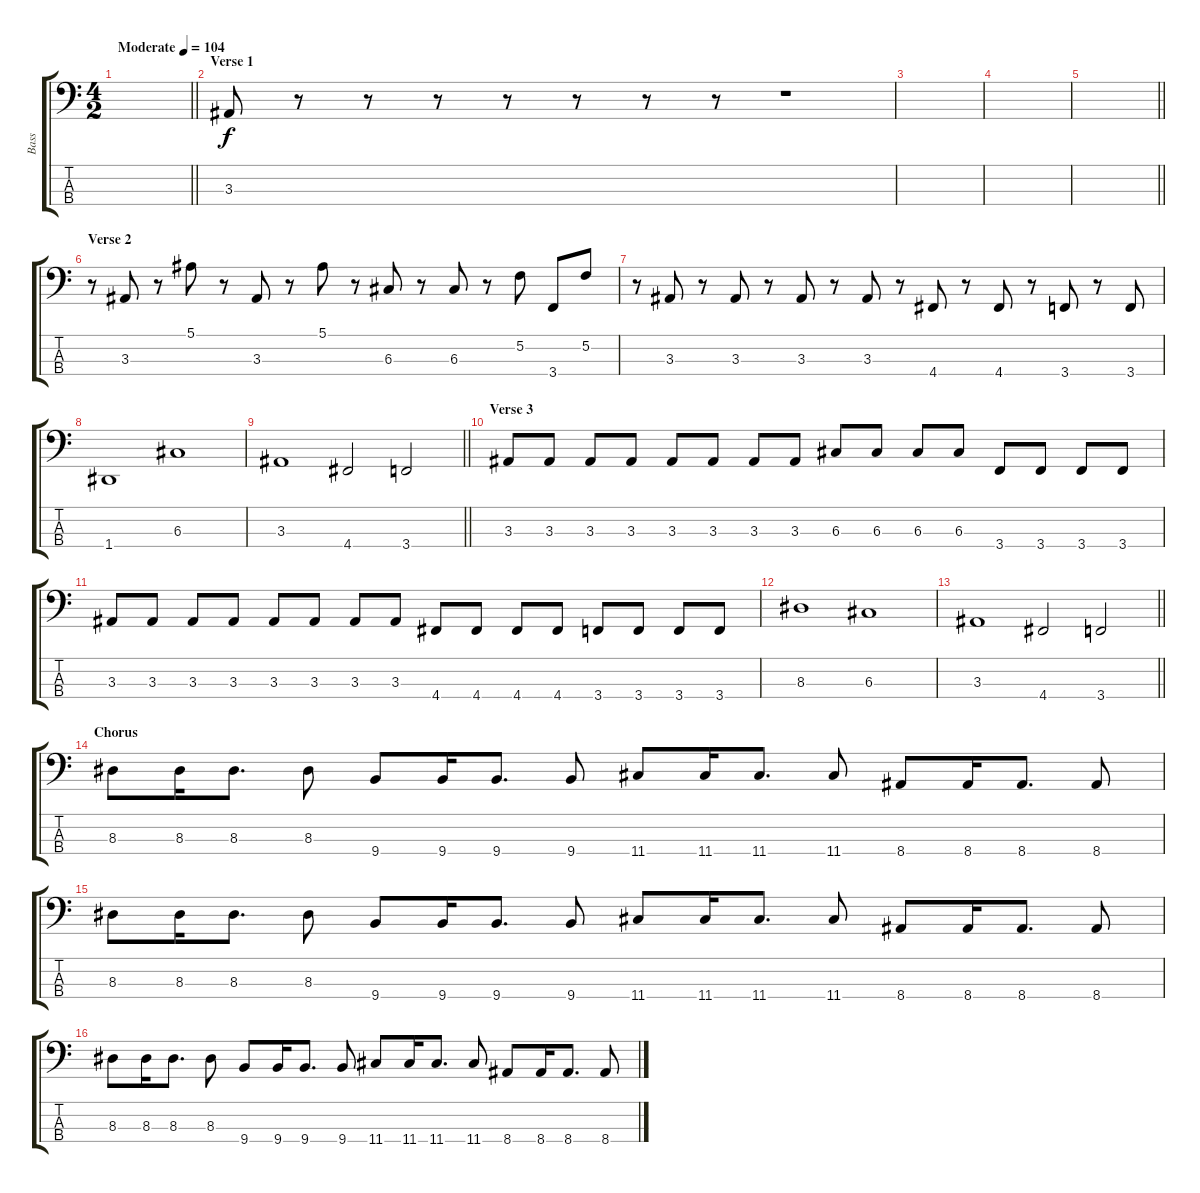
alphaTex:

\track ("Bass" "Bass") {instrument electricbassfinger}
\staff {score tabs}
\tuning (F2 C2 G1 D1) {hide}
\ts (4 2)
\tempo (104 "Moderate")
\clef f4
\barLineRight lightlight
\ks c
|
\section ("" "Verse 1")
3.3.8 r.8 r.8 r.8 r.8 r.8 r.8 r.8 r.1 |
|
|
\barLineRight lightlight
|
\section ("" "Verse 2")
r.8 3.3.8 r.8 5.1.8 r.8 3.3.8 r.8 5.1.8 r.8 6.3.8 r.8 6.3.8 r.8 5.2.8 3.4.8 5.2.8 |
r.8 3.3.8 r.8 3.3.8 r.8 3.3.8 r.8 3.3.8 r.8 4.4.8 r.8 4.4.8 r.8 3.4.8 r.8 3.4.8 |
1.4.1 6.3.1 |
\barLineRight lightlight
3.3.1 4.4.2 3.4.2 |
\section ("" "Verse 3")
3.3.8 3.3.8 3.3.8 3.3.8 3.3.8 3.3.8 3.3.8 3.3.8 6.3.8 6.3.8 6.3.8 6.3.8 3.4.8 3.4.8 3.4.8 3.4.8 |
3.3.8 3.3.8 3.3.8 3.3.8 3.3.8 3.3.8 3.3.8 3.3.8 4.4.8 4.4.8 4.4.8 4.4.8 3.4.8 3.4.8 3.4.8 3.4.8 |
8.3.1 6.3.1 |
\barLineRight lightlight
3.3.1 4.4.2 3.4.2 |
\section ("" "Chorus")
8.3.8 8.3.16 8.3.8{d} 8.3.8 9.4.8 9.4.16 9.4.8{d} 9.4.8 11.4.8 11.4.16 11.4.8{d} 11.4.8 8.4.8 8.4.16 8.4.8{d} 8.4.8 |
8.3.8 8.3.16 8.3.8{d} 8.3.8 9.4.8 9.4.16 9.4.8{d} 9.4.8 11.4.8 11.4.16 11.4.8{d} 11.4.8 8.4.8 8.4.16 8.4.8{d} 8.4.8 |
8.3.8 8.3.16 8.3.8{d} 8.3.8 9.4.8 9.4.16 9.4.8{d} 9.4.8 11.4.8 11.4.16 11.4.8{d} 11.4.8 8.4.8 8.4.16 8.4.8{d} 8.4.8
